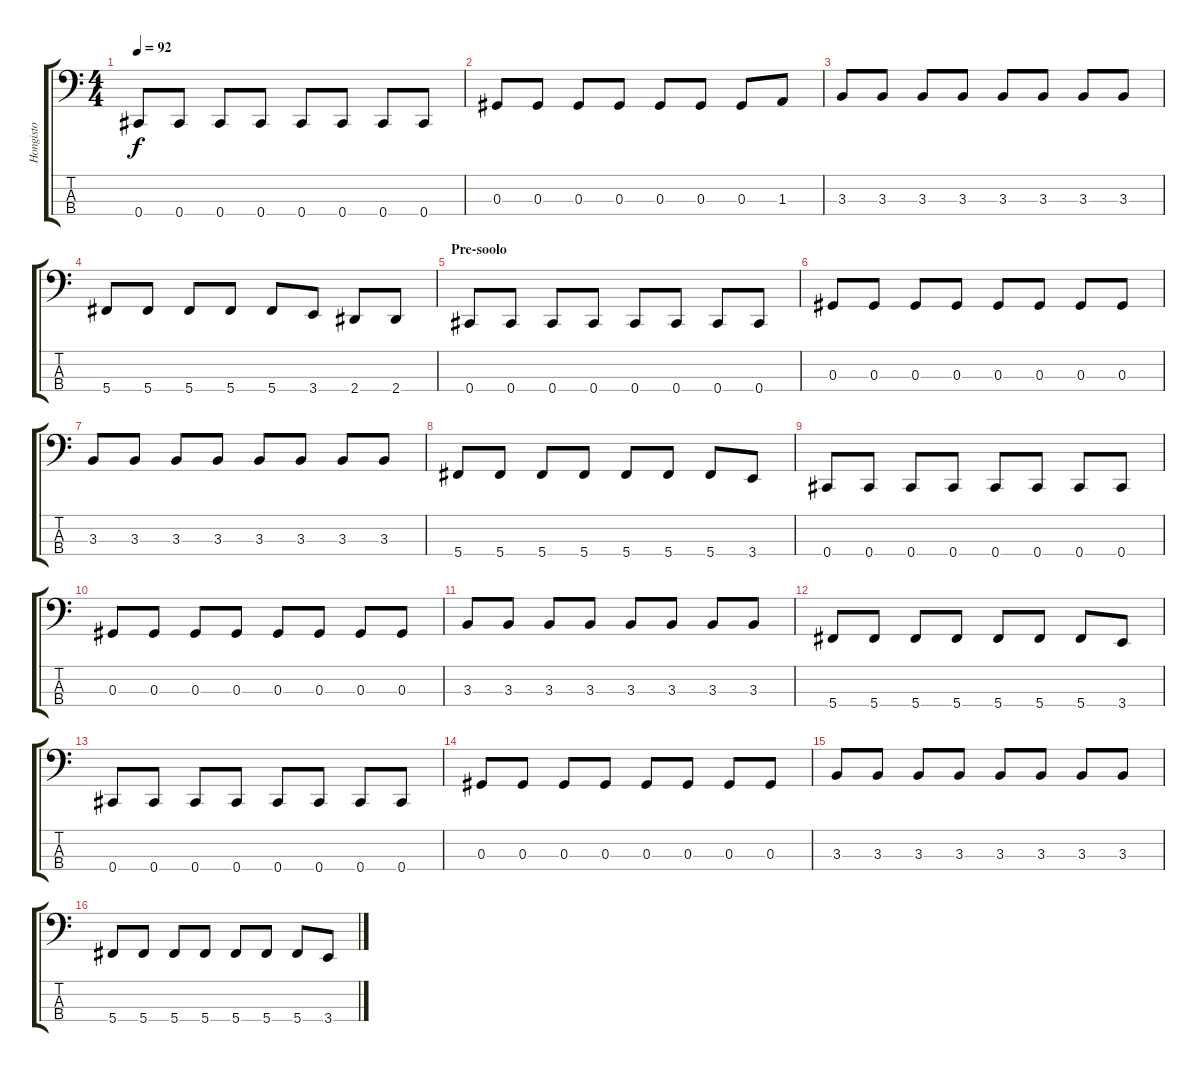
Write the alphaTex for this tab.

\track ("Hongisto" "Hongisto") {instrument electricbassfinger}
\staff {score tabs}
\tuning (Gb2 Db2 Ab1 Db1) {hide}
\ts (4 4)
\tempo 92
\clef f4
\ks c
0.4.8{dy f} 0.4.8 0.4.8 0.4.8 0.4.8 0.4.8 0.4.8 0.4.8 |
0.3.8 0.3.8 0.3.8 0.3.8 0.3.8 0.3.8 0.3.8 1.3.8 |
3.3.8 3.3.8 3.3.8 3.3.8 3.3.8 3.3.8 3.3.8 3.3.8 |
5.4.8 5.4.8 5.4.8 5.4.8 5.4.8 3.4.8 2.4.8 2.4.8 |
\section ("" "Pre-soolo")
0.4.8 0.4.8 0.4.8 0.4.8 0.4.8 0.4.8 0.4.8 0.4.8 |
0.3.8 0.3.8 0.3.8 0.3.8 0.3.8 0.3.8 0.3.8 0.3.8 |
3.3.8 3.3.8 3.3.8 3.3.8 3.3.8 3.3.8 3.3.8 3.3.8 |
5.4.8 5.4.8 5.4.8 5.4.8 5.4.8 5.4.8 5.4.8 3.4.8 |
0.4.8 0.4.8 0.4.8 0.4.8 0.4.8 0.4.8 0.4.8 0.4.8 |
0.3.8 0.3.8 0.3.8 0.3.8 0.3.8 0.3.8 0.3.8 0.3.8 |
3.3.8 3.3.8 3.3.8 3.3.8 3.3.8 3.3.8 3.3.8 3.3.8 |
5.4.8 5.4.8 5.4.8 5.4.8 5.4.8 5.4.8 5.4.8 3.4.8 |
0.4.8 0.4.8 0.4.8 0.4.8 0.4.8 0.4.8 0.4.8 0.4.8 |
0.3.8 0.3.8 0.3.8 0.3.8 0.3.8 0.3.8 0.3.8 0.3.8 |
3.3.8 3.3.8 3.3.8 3.3.8 3.3.8 3.3.8 3.3.8 3.3.8 |
5.4.8 5.4.8 5.4.8 5.4.8 5.4.8 5.4.8 5.4.8 3.4.8
